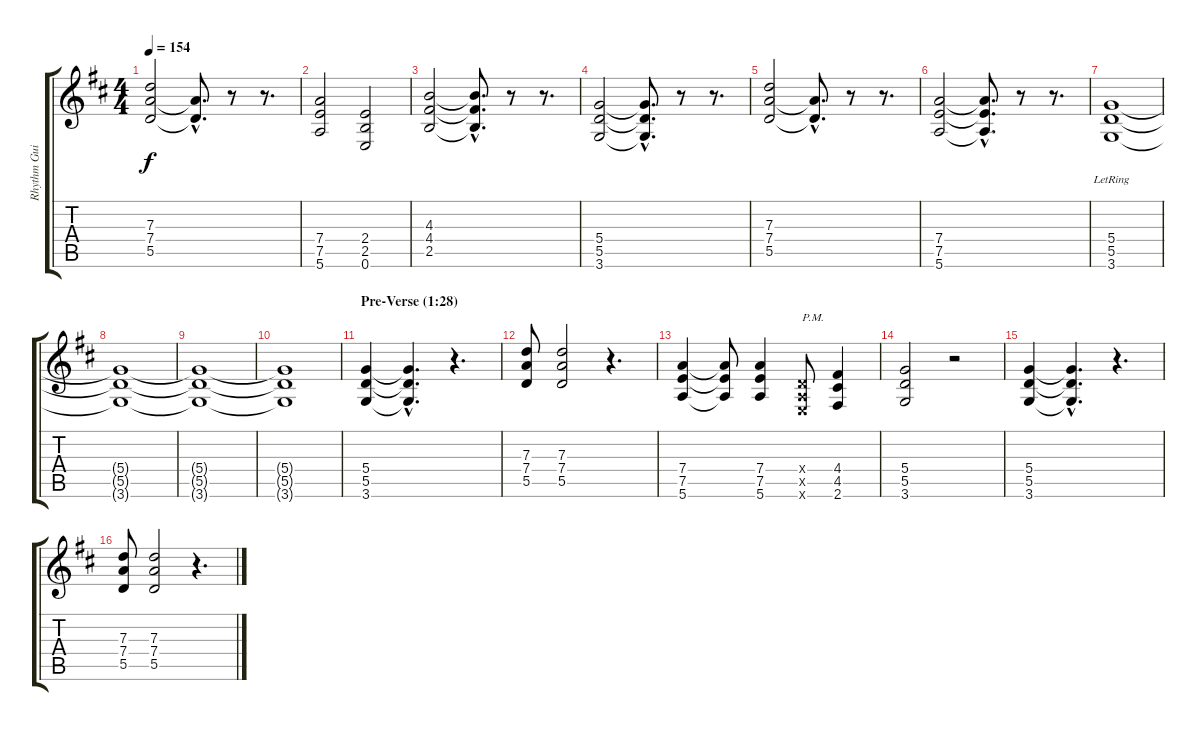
\track ("Rhythm Guitar 1" "Rhythm Gui") {instrument distortionguitar}
\staff {score tabs}
\tuning (E4 B3 G3 D3 A2 E2) {hide}
\ts (4 4)
\tempo 154
\clef g2
\ks d
(7.3 7.4 5.5).2{dy f} (7.4{hac t} 5.5{hac t}).8{d} r.8 r.8{d} |
(7.4 7.5 5.6).2 (2.4 2.5 0.6).2 |
(4.3 4.4 2.5).2 (4.3{hac t} 4.4{hac t} 2.5{hac t}).8{d} r.8 r.8{d} |
(5.4 5.5 3.6).2 (5.4{hac t} 5.5{hac t} 3.6{hac t}).8{d} r.8 r.8{d} |
(7.3 7.4 5.5).2 (7.4{hac t} 5.5{hac t}).8{d} r.8 r.8{d} |
(7.4 7.5 5.6).2 (7.4{hac t} 7.5{hac t} 5.6{hac t}).8{d} r.8 r.8{d} |
(5.4{lr} 5.5{lr} 3.6{lr}).1 |
(5.4{t} 5.5{t} 3.6{t}).1 |
(5.4{t} 5.5{t} 3.6{t}).1{volume 0} |
(5.4{t} 5.5{t} 3.6{t}).1 |
\section ("" "Pre-Verse (1:28)")
(5.4 5.5 3.6).4{volume 14} (5.4{hac t} 5.5{hac t} 3.6{hac t}).4{d} r.4{d} |
(7.3 7.4 5.5).8 (7.3 7.4 5.5).2 r.4{d} |
(7.4 7.5 5.6).4 (7.4{t} 7.5{t} 5.6{t}).8 (7.4 7.5 5.6).4 (0.4{x} 0.5{x} 0.6{x}).8{txt "P.M."} (4.4 4.5 2.6).4 |
(5.4 5.5 3.6).2 r.2 |
(5.4 5.5 3.6).4 (5.4{hac t} 5.5{hac t} 3.6{hac t}).4{d} r.4{d} |
(7.3 7.4 5.5).8 (7.3 7.4 5.5).2 r.4{d}
